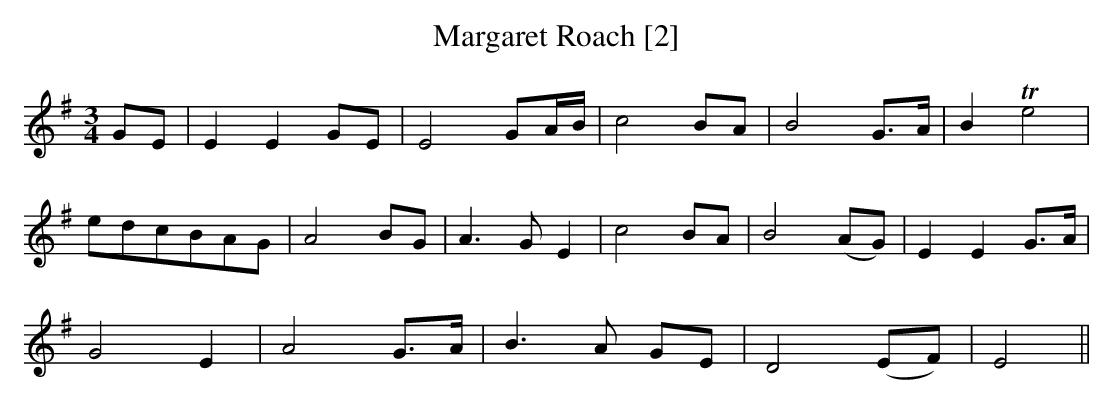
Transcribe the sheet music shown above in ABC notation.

X:1
T:Margaret Roach [2]
M:3/4
L:1/8
K:Emin
GE | E2E2 GE | E4 GA/B/ | c4 BA | B4 G>A | B2 Te4 |
edcBAG | A4 BG | A3G E2 | c4 BA | B4 (AG) | E2E2 G>A |
G4E2 | A4 G>A | B3A GE | D4 (EF) | E4 ||
